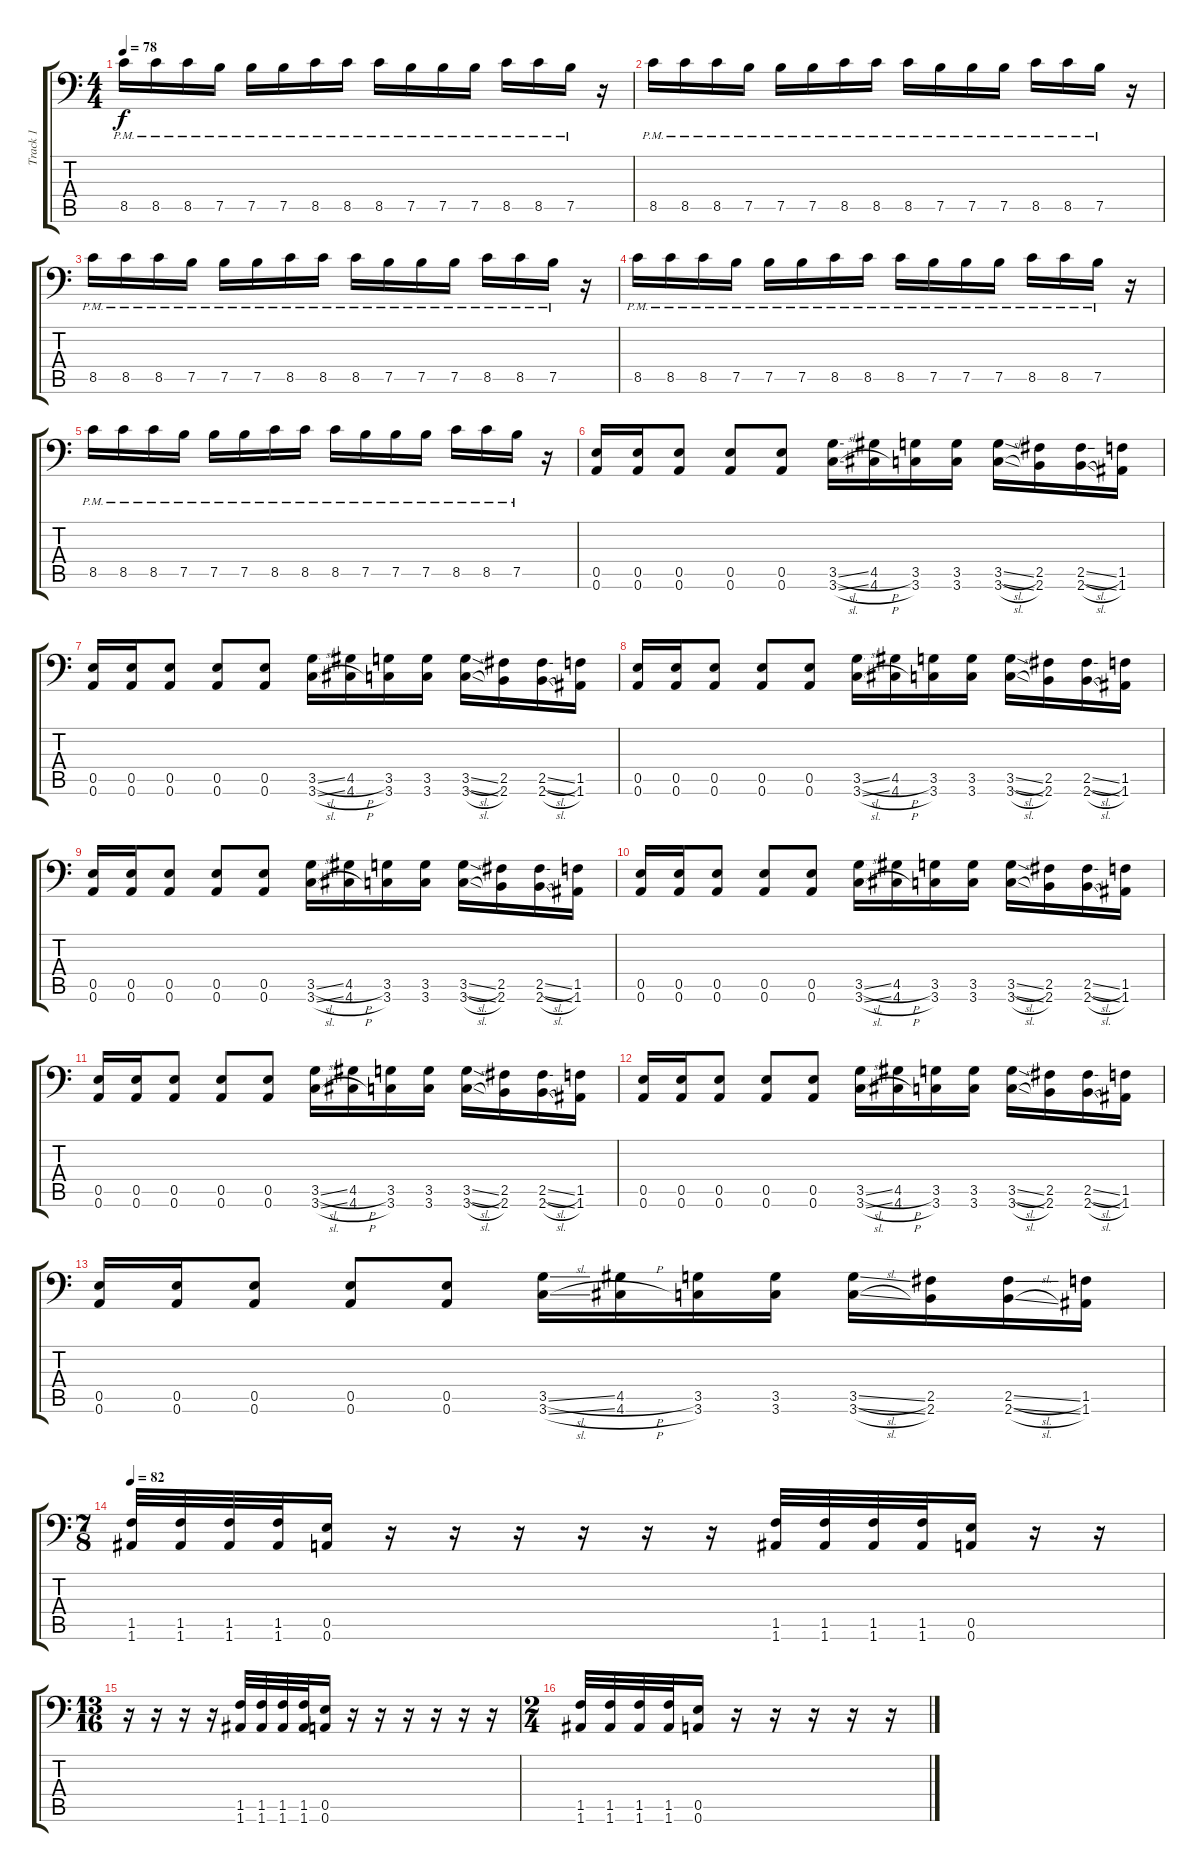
\track ("Track 1" "Track 1") {instrument electricguitarjazz}
\staff {score tabs}
\tuning (B3 Gb3 D3 A2 E2 A1) {hide}
\ts (4 4)
\tempo 78
\clef f4
\ks c
8.5{pm}.16{dy f} 8.5{pm}.16 8.5{pm}.16 7.5{pm}.16 7.5{pm}.16 7.5{pm}.16 8.5{pm}.16 8.5{pm}.16 8.5{pm}.16 7.5{pm}.16 7.5{pm}.16 7.5{pm}.16 8.5{pm}.16 8.5{pm}.16 7.5{pm}.16 r.16 |
8.5{pm}.16 8.5{pm}.16 8.5{pm}.16 7.5{pm}.16 7.5{pm}.16 7.5{pm}.16 8.5{pm}.16 8.5{pm}.16 8.5{pm}.16 7.5{pm}.16 7.5{pm}.16 7.5{pm}.16 8.5{pm}.16 8.5{pm}.16 7.5{pm}.16 r.16 |
8.5{pm}.16 8.5{pm}.16 8.5{pm}.16 7.5{pm}.16 7.5{pm}.16 7.5{pm}.16 8.5{pm}.16 8.5{pm}.16 8.5{pm}.16 7.5{pm}.16 7.5{pm}.16 7.5{pm}.16 8.5{pm}.16 8.5{pm}.16 7.5{pm}.16 r.16 |
8.5{pm}.16 8.5{pm}.16 8.5{pm}.16 7.5{pm}.16 7.5{pm}.16 7.5{pm}.16 8.5{pm}.16 8.5{pm}.16 8.5{pm}.16 7.5{pm}.16 7.5{pm}.16 7.5{pm}.16 8.5{pm}.16 8.5{pm}.16 7.5{pm}.16 r.16 |
8.5{pm}.16 8.5{pm}.16 8.5{pm}.16 7.5{pm}.16 7.5{pm}.16 7.5{pm}.16 8.5{pm}.16 8.5{pm}.16 8.5{pm}.16 7.5{pm}.16 7.5{pm}.16 7.5{pm}.16 8.5{pm}.16 8.5{pm}.16 7.5{pm}.16 r.16 |
(0.5 0.6).16 (0.5 0.6).16 (0.5 0.6).8 (0.5 0.6).8 (0.5 0.6).8 (3.5{sl} 3.6{sl}).16 (4.5{h} 4.6{h}).16 (3.5 3.6).16 (3.5 3.6).16 (3.5{sl} 3.6{sl}).16 (2.5 2.6).16 (2.5{sl} 2.6{sl}).16 (1.5 1.6).16 |
(0.5 0.6).16 (0.5 0.6).16 (0.5 0.6).8 (0.5 0.6).8 (0.5 0.6).8 (3.5{sl} 3.6{sl}).16 (4.5{h} 4.6{h}).16 (3.5 3.6).16 (3.5 3.6).16 (3.5{sl} 3.6{sl}).16 (2.5 2.6).16 (2.5{sl} 2.6{sl}).16 (1.5 1.6).16 |
(0.5 0.6).16 (0.5 0.6).16 (0.5 0.6).8 (0.5 0.6).8 (0.5 0.6).8 (3.5{sl} 3.6{sl}).16 (4.5{h} 4.6{h}).16 (3.5 3.6).16 (3.5 3.6).16 (3.5{sl} 3.6{sl}).16 (2.5 2.6).16 (2.5{sl} 2.6{sl}).16 (1.5 1.6).16 |
(0.5 0.6).16 (0.5 0.6).16 (0.5 0.6).8 (0.5 0.6).8 (0.5 0.6).8 (3.5{sl} 3.6{sl}).16 (4.5{h} 4.6{h}).16 (3.5 3.6).16 (3.5 3.6).16 (3.5{sl} 3.6{sl}).16 (2.5 2.6).16 (2.5{sl} 2.6{sl}).16 (1.5 1.6).16 |
(0.5 0.6).16 (0.5 0.6).16 (0.5 0.6).8 (0.5 0.6).8 (0.5 0.6).8 (3.5{sl} 3.6{sl}).16 (4.5{h} 4.6{h}).16 (3.5 3.6).16 (3.5 3.6).16 (3.5{sl} 3.6{sl}).16 (2.5 2.6).16 (2.5{sl} 2.6{sl}).16 (1.5 1.6).16 |
(0.5 0.6).16 (0.5 0.6).16 (0.5 0.6).8 (0.5 0.6).8 (0.5 0.6).8 (3.5{sl} 3.6{sl}).16 (4.5{h} 4.6{h}).16 (3.5 3.6).16 (3.5 3.6).16 (3.5{sl} 3.6{sl}).16 (2.5 2.6).16 (2.5{sl} 2.6{sl}).16 (1.5 1.6).16 |
(0.5 0.6).16 (0.5 0.6).16 (0.5 0.6).8 (0.5 0.6).8 (0.5 0.6).8 (3.5{sl} 3.6{sl}).16 (4.5{h} 4.6{h}).16 (3.5 3.6).16 (3.5 3.6).16 (3.5{sl} 3.6{sl}).16 (2.5 2.6).16 (2.5{sl} 2.6{sl}).16 (1.5 1.6).16 |
(0.5 0.6).16 (0.5 0.6).16 (0.5 0.6).8 (0.5 0.6).8 (0.5 0.6).8 (3.5{sl} 3.6{sl}).16 (4.5{h} 4.6{h}).16 (3.5 3.6).16 (3.5 3.6).16 (3.5{sl} 3.6{sl}).16 (2.5 2.6).16 (2.5{sl} 2.6{sl}).16 (1.5 1.6).16 |
\ts (7 8)
\tempo 82
(1.5 1.6).32{volume 12 instrument distortionguitar} (1.5 1.6).32 (1.5 1.6).32 (1.5 1.6).32 (0.5 0.6).16 r.16 r.16 r.16 r.16 r.16 r.16 (1.5 1.6).32 (1.5 1.6).32 (1.5 1.6).32 (1.5 1.6).32 (0.5 0.6).16 r.16 r.16 |
\ts (13 16)
r.16 r.16 r.16 r.16 (1.5 1.6).32 (1.5 1.6).32 (1.5 1.6).32 (1.5 1.6).32 (0.5 0.6).16 r.16 r.16 r.16 r.16 r.16 r.16 |
\ts (2 4)
(1.5 1.6).32 (1.5 1.6).32 (1.5 1.6).32 (1.5 1.6).32 (0.5 0.6).16 r.16 r.16 r.16 r.16 r.16
